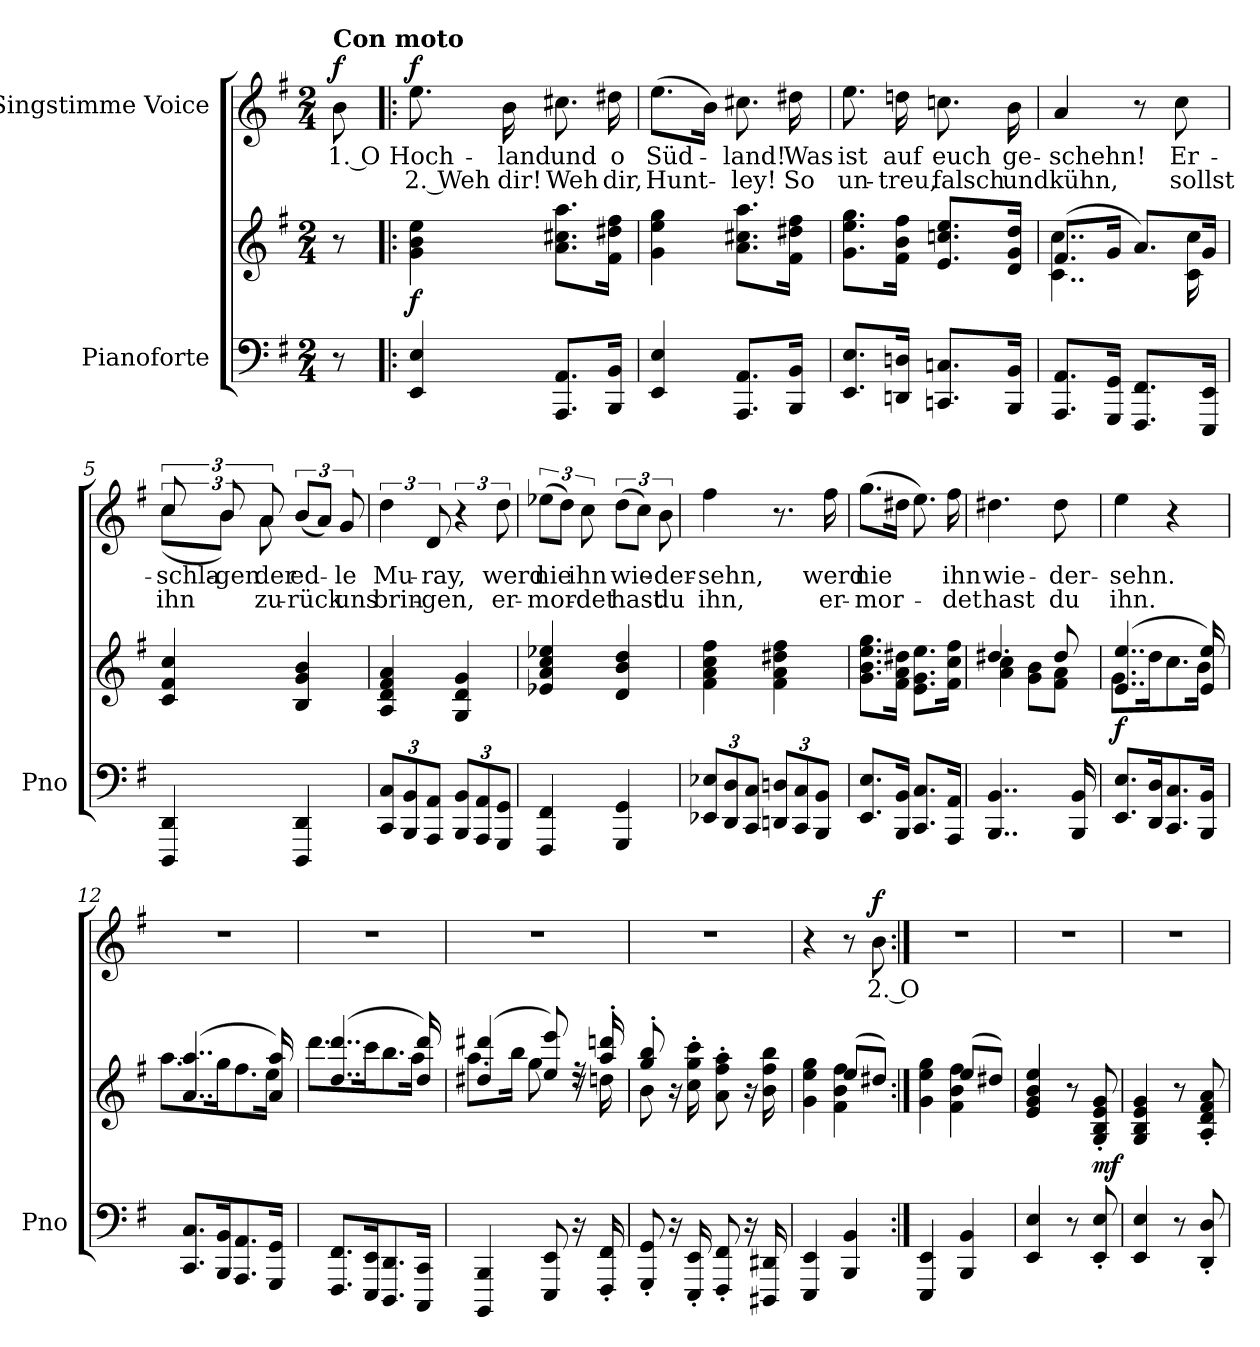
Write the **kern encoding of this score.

**kern	**kern	**dynam	**kern	**text	**text	**dynam
*part2	*part2	*part2	*part1	*part1	*part1	*part1
*staff3	*staff2	*staff2/3	*staff1	*staff1	*staff1	*staff1
*I"Pianoforte	*	*	*I"Singstimme Voice	*	*	*
*I'Pno	*	*	*	*	*	*
*clefF4	*clefG2	*	*clefG2	*	*	*
*k[f#]	*k[f#]	*	*k[f#]	*	*	*
*M2/4	*M2/4	*	*M2/4	*	*	*
=	=	=	=	=	=	=
!	!	!	!LO:TX:a:B:t=Con moto	!	!	!
!	!	!	!	!LO:LY:b	!	!LO:DY:a
8r	8r	.	8b\	1. O	.	f
=1!|:	=1!|:	=1!|:	=1!|:	=1!|:	=1!|:	=1!|:
!	!	!LO:DY:a=2	!	!LO:LY:b	!LO:LY:b	!LO:DY:a
4EE/ 4E/	4g\ 4b\ 4ee\	f	8.ee\	Hoch-	2. Weh	f
!	!	!	!	!LO:LY:b	!LO:LY:b	!
.	.	.	16b\	-land	dir!	.
!	!	!	!	!LO:LY:b	!LO:LY:b	!
8.AAA/ 8.AA/L	8.a\ 8.cc#X\ 8.aa\L	.	8.cc#X\	und	Weh	.
!	!	!	!	!LO:LY:b	!LO:LY:b	!
16BBB/ 16BB/Jk	16f#\ 16dd#X\ 16ff#\Jk	.	16dd#X\	o	dir,	.
=2	=2	=2	=2	=2	=2	=2
!	!	!	!	!LO:LY:b	!LO:LY:b	!
4EE/ 4E/	4g\ 4ee\ 4gg\	.	(>8.ee\L	Süd-	Hunt-	.
.	.	.	16b\Jk)	.	.	.
!	!	!	!	!LO:LY:b	!LO:LY:b	!
8.AAA/ 8.AA/L	8.a\ 8.cc#X\ 8.aa\L	.	8.cc#X\	-land!	-ley!	.
!	!	!	!	!LO:LY:b	!LO:LY:b	!
16BBB/ 16BB/Jk	16f#\ 16dd#X\ 16ff#\Jk	.	16dd#X\	Was	So	.
=3	=3	=3	=3	=3	=3	=3
!	!	!	!	!LO:LY:b	!LO:LY:b	!
8.EE/ 8.E/L	8.g\ 8.ee\ 8.gg\L	.	8.ee\	ist	un-	.
!	!	!	!	!LO:LY:b	!LO:LY:b	!
16DDn/ 16Dn/Jk	16f#\ 16b\ 16ff#\Jk	.	16ddn\	auf	-treu,	.
!	!	!	!	!LO:LY:b	!LO:LY:b	!
8.CCn/ 8.Cn/L	8.e/ 8.ccn/ 8.ee/L	.	8.ccn\	euch	falsch	.
!	!	!	!	!LO:LY:b	!LO:LY:b	!
16BBB/ 16BB/Jk	16d/ 16g/ 16dd/Jk	.	16b\	ge-	und	.
=4	=4	=4	=4	=4	=4	=4
*	*^	*	*	*	*	*
!	!	!	!	!	!LO:LY:b	!LO:LY:b	!
8.AAA/ 8.AA/L	(>8.f#/L	4..c\ 4..cc\	.	4a/	-schehn!	kühn,	.
16GGG/ 16GG/Jk	16g/Jk	.	.	.	.	.	.
8.FFF#/ 8.FF#/L	8.a/L)	.	.	8r	.	.	.
!	!	!	!	!	!LO:LY:b	!LO:LY:b	!
.	.	.	.	8cc\	Er-	sollst	.
16EEE/ 16EE/Jk	16g/Jk	16c\ 16cc\	.	.	.	.	.
!!LO:LB:g=z
=5	=5	=5	=5	=5	=5	=5	=5
!	!	!	!	!	!LO:LY:b	!LO:LY:b	!
*	*v	*v	*	*^	*	*	*
4DDD/ 4DD/	4c/ 4f#/ 4cc/	.	12cc/	(<12cc\L	schla-	ihn	.
!	!	!	!	!	!LO:LY:b	!	!
.	.	.	12b/	12b\J)	-gen	.	.
!	!	!	!	!	!LO:LY:b	!LO:LY:b	!
.	.	.	12a/	12a\	der	zu-	.
!	!	!	!	!	!LO:LY:b	!LO:LY:b	!
4DDD/ 4DD/	4B/ 4g/ 4b/	.	(<12b/L	4ryy	ed-	-rück	.
.	.	.	12a/J)	.	.	.	.
!	!	!	!	!	!LO:LY:b	!LO:LY:b	!
.	.	.	12g/	.	-le	uns	.
*	*	*	*v	*v	*	*	*
=6	=6	=6	=6	=6	=6	=6
*Xbrackettup	*	*	*	*	*	*
!	!	!	!	!LO:LY:b	!LO:LY:b	!
12CC/ 12C/L	4A/ 4d/ 4f#/ 4a/	.	6dd\	Mu-	brin-	.
12BBB/ 12BB/	.	.	.	.	.	.
!	!	!	!	!LO:LY:b	!LO:LY:b	!
12AAA/ 12AA/J	.	.	12d/	-ray,	-gen,	.
12BBB/ 12BB/L	4G/ 4d/ 4g/	.	6r	.	.	.
12AAA/ 12AA/	.	.	.	.	.	.
!	!	!	!	!LO:LY:b	!LO:LY:b	!
12GGG/ 12GG/J	.	.	12dd\	werd	er-	.
=7	=7	=7	=7	=7	=7	=7
!	!	!	!	!LO:LY:b	!LO:LY:b	!
4FFF#/ 4FF#/	4e-X/ 4a/ 4cc/ 4ee-X/	.	(>12ee-X\L	nie	-mor-	.
.	.	.	12dd\J)	.	.	.
!	!	!	!	!LO:LY:b	!LO:LY:b	!
.	.	.	12cc\	ihn	-det	.
!	!	!	!	!LO:LY:b	!LO:LY:b	!
4GGG/ 4GG/	4d/ 4b/ 4dd/	.	(>12dd\L	wie-	hast	.
.	.	.	12cc\J)	.	.	.
!	!	!	!	!LO:LY:b	!LO:LY:b	!
.	.	.	12b\	-der-	du	.
=8	=8	=8	=8	=8	=8	=8
!	!	!	!	!LO:LY:b	!LO:LY:b	!
12EE-X/ 12E-X/L	4f#\ 4a\ 4cc\ 4ff#\	.	4ff#\	-sehn,	ihn,	.
12DD/ 12D/	.	.	.	.	.	.
12CC/ 12C/J	.	.	.	.	.	.
12DDn/ 12Dn/L	4f#\ 4a\ 4dd#X\ 4ff#\	.	8.r	.	.	.
12CC/ 12C/	.	.	.	.	.	.
12BBB/ 12BB/J	.	.	.	.	.	.
!	!	!	!	!LO:LY:b	!LO:LY:b	!
.	.	.	16ff#\	werd	er-	.
=9	=9	=9	=9	=9	=9	=9
!	!	!	!	!LO:LY:b	!LO:LY:b	!
8.EE/ 8.E/L	8.g\ 8.b\ 8.ee\ 8.gg\L	.	(>8.gg\L	nie	-mor-	.
16BBB/ 16BB/Jk	16f#\ 16a\ 16dd#X\Jk	.	16dd#X\Jk	.	.	.
8.CC/ 8.C/L	8.e\ 8.g\ 8.ee\L	.	8.ee\)	.	.	.
!	!	!	!	!LO:LY:b	!LO:LY:b	!
16AAA/ 16AA/Jk	16f#\ 16cc\ 16ff#\Jk	.	16ff#\	ihn	-det	.
!!LO:LB:g=z
=10	=10	=10	=10	=10	=10	=10
*	*^	*	*	*	*	*
!	!	!	!	!	!LO:LY:b	!LO:LY:b	!
4..BBB/ 4..BB/	4.dd#X/	4a\ 4cc\	.	4.dd#X\	wie-	hast	.
.	.	8g\ 8b\L	.	.	.	.	.
!	!	!	!	!	!LO:LY:b	!LO:LY:b	!
.	8dd#/	8f#\ 8a\J	.	8dd#\	-der-	du	.
16BBB/ 16BB/	.	.	.	.	.	.	.
=11	=11	=11	=11	=11	=11	=11	=11
!	!	!	!LO:DY:a=2	!	!LO:LY:b	!LO:LY:b	!
8.EE/ 8.E/L	(>4..e/ 4..ee/	8.g\L	f	4ee\	-sehn.	ihn.	.
16DD/ 16D/K	.	16dd\K	.	.	.	.	.
8.CC/ 8.C/	.	8.cc\	.	4r	.	.	.
16BBB/ 16BB/Jk	16e/ 16ee/)	16b\Jk	.	.	.	.	.
=12	=12	=12	=12	=12	=12	=12	=12
!	!LO:N:n=2:head=solid	!LO:N:head=solid	!	!	!	!	!
8.CC/ 8.C/L	(>4..a/ 4..aa/	8.aa\L	.	2r	.	.	.
16BBB/ 16BB/K	.	16gg\K	.	.	.	.	.
8.AAA/ 8.AA/	.	8.ff#\	.	.	.	.	.
16GGG/ 16GG/Jk	16a/ 16aa/)	16ee\Jk	.	.	.	.	.
=13	=13	=13	=13	=13	=13	=13	=13
8.FFF#/ 8.FF#/L	(>4..dd/ 4..ddd/	8.ddd\L	.	2r	.	.	.
16EEE/ 16EE/K	.	16ccc\K	.	.	.	.	.
8.DDD/ 8.DD/	.	8.bb\	.	.	.	.	.
16CCC/ 16CC/Jk	16dd/ 16ddd/)	16aa\Jk	.	.	.	.	.
=14	=14	=14	=14	=14	=14	=14	=14
4BBBB/ 4BBB/	(>4dd#X/ 4ddd#X/	8.aa\L	.	2r	.	.	.
.	.	16bb\Jk	.	.	.	.	.
8EEE/ 8EE/	8ee/ 8eee/)	8gg\	.	.	.	.	.
16r	16rdd	16rff	.	.	.	.	.
16FFF#/' 16FF#/'	16aa/' 16dddn/'	16ddn\	.	.	.	.	.
=15	=15	=15	=15	=15	=15	=15	=15
8GGG/' 8GG/'	8gg/' 8bb/'	8b\	.	2r	.	.	.
16r	16r	4.ryy	.	.	.	.	.
16EEE/' 16EE/'	16cc\' 16gg\' 16ccc\'	.	.	.	.	.	.
8FFF#/' 8FF#/'	8a\' 8ff#\' 8aa\'	.	.	.	.	.	.
16r	16r	.	.	.	.	.	.
16DDD#X/ 16DD#X/	16b\ 16ff#\ 16bb\	.	.	.	.	.	.
=16	=16	=16	=16	=16	=16	=16	=16
4EEE/ 4EE/	4rffyy	4g\ 4ee\ 4gg\	.	4r	.	.	.
4BBB/ 4BB/	(>8ee/L	4f#\ 4b\ 4ff#\	.	8r	.	.	.
!	!	!	!	!	!LO:LY:b	!	!LO:DY:a
.	8dd#X/J)	.	.	8b\	2. O	.	f
!!LO:PB:g=z
=17:|!	=17:|!	=17:|!	=17:|!	=17:|!	=17:|!	=17:|!	=17:|!
4EEE/ 4EE/	4rffyy	4g\ 4ee\ 4gg\	.	2r	.	.	.
4BBB/ 4BB/	(>8ee/L	4f#\ 4b\ 4ff#\	.	.	.	.	.
.	8dd#X/J)	.	.	.	.	.	.
*	*v	*v	*	*	*	*	*
=18	=18	=18	=18	=18	=18	=18
4EE/ 4E/	4e/ 4g/ 4b/ 4ee/	.	2r	.	.	.
8r	8r	.	.	.	.	.
!	!	!LO:DY:a=2	!	!	!	!
8EE/' 8E/'	8G/' 8B/' 8e/' 8g/'	mf	.	.	.	.
=19	=19	=19	=19	=19	=19	=19
4EE/ 4E/	4G/ 4B/ 4e/ 4g/	.	2r	.	.	.
8r	8r	.	.	.	.	.
8DD/' 8D/'	8A/' 8d/' 8f#/' 8a/'	.	.	.	.	.
=	=	=	=	=	=	=
*-	*-	*-	*-	*-	*-	*-
